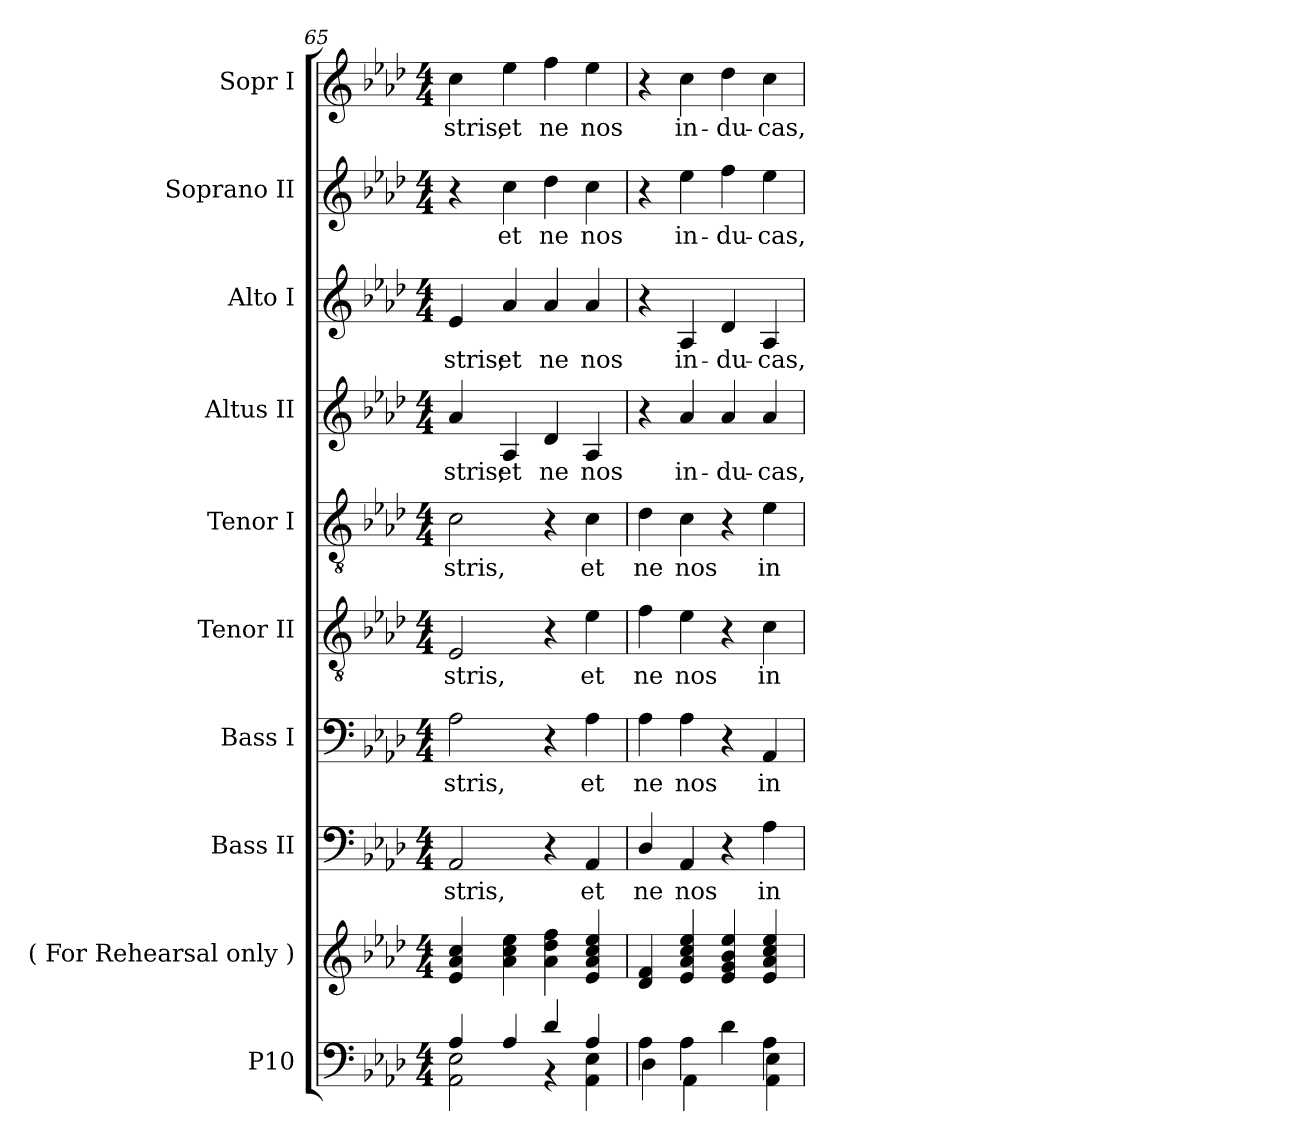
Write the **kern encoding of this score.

**kern	**kern	**kern	**text	**kern	**text	**kern	**text	**kern	**text	**kern	**text	**kern	**text	**kern	**text	**kern	**text
*part10	*part9	*part8	*part8	*part7	*part7	*part6	*part6	*part5	*part5	*part4	*part4	*part3	*part3	*part2	*part2	*part1	*part1
*staff10	*staff9	*staff8	*staff8	*staff7	*staff7	*staff6	*staff6	*staff5	*staff5	*staff4	*staff4	*staff3	*staff3	*staff2	*staff2	*staff1	*staff1
*I"P10	*I"( For Rehearsal  only )	*I"Bass II	*	*I"Bass I	*	*I"Tenor II	*	*I"Tenor I	*	*I"Altus II	*	*I"Alto I	*	*I"Soprano II	*	*I"Sopr I	*
*	*I'Reh.	*I'B-II	*	*I'B-I	*	*I'T-II	*	*I'T-I	*	*I'A-II	*	*I'A-I	*	*I'S-II	*	*I'S-I	*
*clefF4	*clefG2	*clefF4	*	*clefF4	*	*clefGv2	*	*clefGv2	*	*clefG2	*	*clefG2	*	*clefG2	*	*clefG2	*
*	*	*	*	*	*	*ITrd7c12	*	*ITrd7c12	*	*	*	*	*	*	*	*	*
*k[b-e-a-d-]	*k[b-e-a-d-]	*k[b-e-a-d-]	*	*k[b-e-a-d-]	*	*k[b-e-a-d-]	*	*k[b-e-a-d-]	*	*k[b-e-a-d-]	*	*k[b-e-a-d-]	*	*k[b-e-a-d-]	*	*k[b-e-a-d-]	*
*A-:	*A-:	*A-:	*	*A-:	*	*A-:	*	*A-:	*	*A-:	*	*A-:	*	*A-:	*	*A-:	*
*M4/4	*M4/4	*M4/4	*	*M4/4	*	*M4/4	*	*M4/4	*	*M4/4	*	*M4/4	*	*M4/4	*	*M4/4	*
=65	=65	=65	=65	=65	=65	=65	=65	=65	=65	=65	=65	=65	=65	=65	=65	=65	=65
*^	*	*	*	*	*	*	*	*	*	*	*	*	*	*	*	*	*
!	!	!	!	!LO:LY:b:color=#000000	!	!	!	!	!	!	!	!	!	!	!	!	!	!
!	!	!	!	!	!	!LO:LY:b:color=#000000	!	!	!	!	!	!	!	!	!	!	!	!
!	!	!	!	!	!	!	!	!LO:LY:b:color=#000000	!	!	!	!	!	!	!	!	!	!
!	!	!	!	!	!	!	!	!	!	!LO:LY:b:color=#000000	!	!	!	!	!	!	!	!
!	!	!	!	!	!	!	!	!	!	!	!	!LO:LY:b:color=#000000	!	!	!	!	!	!
!	!	!	!	!	!	!	!	!	!	!	!	!	!	!LO:LY:b:color=#000000	!	!	!	!
!	!	!	!	!	!	!	!	!	!	!	!	!	!	!	!	!	!	!LO:LY:b:color=#000000
4A-i/	2AA-i\ 2E-i	4e-i/ 4a-i 4cci	2AA-i/	-stris,	2A-i\	-stris,	2EE-i/	-stris,	2Ci\	-stris,	4a-i/	-stris;	4e-i/	-stris;	4r	.	4cci\	-stris,
!	!	!	!	!	!	!	!	!	!	!	!	!LO:LY:b:color=#000000	!	!	!	!	!	!
!	!	!	!	!	!	!	!	!	!	!	!	!	!	!LO:LY:b:color=#000000	!	!	!	!
!	!	!	!	!	!	!	!	!	!	!	!	!	!	!	!	!LO:LY:b:color=#000000	!	!
!	!	!	!	!	!	!	!	!	!	!	!	!	!	!	!	!	!	!LO:LY:b:color=#000000
4A-i/	.	4a-i\ 4cci 4ee-i	.	.	.	.	.	.	.	.	4A-i/	et	4a-i/	et	4cci\	et	4ee-i\	et
!	!	!	!	!	!	!	!	!	!	!	!	!LO:LY:b:color=#000000	!	!	!	!	!	!
!	!	!	!	!	!	!	!	!	!	!	!	!	!	!LO:LY:b:color=#000000	!	!	!	!
!	!	!	!	!	!	!	!	!	!	!	!	!	!	!	!	!LO:LY:b:color=#000000	!	!
!	!	!	!	!	!	!	!	!	!	!	!	!	!	!	!	!	!	!LO:LY:b:color=#000000
4d-i/	4r	4a-i\ 4dd-i 4ffi	4r	.	4r	.	4r	.	4r	.	4d-i/	ne	4a-i/	ne	4dd-i\	ne	4ffi\	ne
!	!	!	!	!LO:LY:b:color=#000000	!	!	!	!	!	!	!	!	!	!	!	!	!	!
!	!	!	!	!	!	!LO:LY:b:color=#000000	!	!	!	!	!	!	!	!	!	!	!	!
!	!	!	!	!	!	!	!	!LO:LY:b:color=#000000	!	!	!	!	!	!	!	!	!	!
!	!	!	!	!	!	!	!	!	!	!LO:LY:b:color=#000000	!	!	!	!	!	!	!	!
!	!	!	!	!	!	!	!	!	!	!	!	!LO:LY:b:color=#000000	!	!	!	!	!	!
!	!	!	!	!	!	!	!	!	!	!	!	!	!	!LO:LY:b:color=#000000	!	!	!	!
!	!	!	!	!	!	!	!	!	!	!	!	!	!	!	!	!LO:LY:b:color=#000000	!	!
!	!	!	!	!	!	!	!	!	!	!	!	!	!	!	!	!	!	!LO:LY:b:color=#000000
4A-i/	4AA-i\ 4E-i	4e-i/ 4a-i 4cci 4ee-i	4AA-i/	et	4A-i\	et	4E-i\	et	4Ci\	et	4A-i/	nos	4a-i/	nos	4cci\	nos	4ee-i\	nos
=66	=66	=66	=66	=66	=66	=66	=66	=66	=66	=66	=66	=66	=66	=66	=66	=66	=66	=66
!	!	!	!	!LO:LY:b:color=#000000	!	!	!	!	!	!	!	!	!	!	!	!	!	!
!	!	!	!	!	!	!LO:LY:b:color=#000000	!	!	!	!	!	!	!	!	!	!	!	!
!	!	!	!	!	!	!	!	!LO:LY:b:color=#000000	!	!	!	!	!	!	!	!	!	!
!	!	!	!	!	!	!	!	!	!	!LO:LY:b:color=#000000	!	!	!	!	!	!	!	!
4A-i\	4D-i\	4d-i/ 4fi	4D-i/	ne	4A-i\	ne	4Fi\	ne	4D-i\	ne	4r	.	4r	.	4r	.	4r	.
!	!	!	!	!LO:LY:b:color=#000000	!	!	!	!	!	!	!	!	!	!	!	!	!	!
!	!	!	!	!	!	!LO:LY:b:color=#000000	!	!	!	!	!	!	!	!	!	!	!	!
!	!	!	!	!	!	!	!	!LO:LY:b:color=#000000	!	!	!	!	!	!	!	!	!	!
!	!	!	!	!	!	!	!	!	!	!LO:LY:b:color=#000000	!	!	!	!	!	!	!	!
!	!	!	!	!	!	!	!	!	!	!	!	!LO:LY:b:color=#000000	!	!	!	!	!	!
!	!	!	!	!	!	!	!	!	!	!	!	!	!	!LO:LY:b:color=#000000	!	!	!	!
!	!	!	!	!	!	!	!	!	!	!	!	!	!	!	!	!LO:LY:b:color=#000000	!	!
!	!	!	!	!	!	!	!	!	!	!	!	!	!	!	!	!	!	!LO:LY:b:color=#000000
4A-i\	4AA-i\	4e-i/ 4a-i 4cci 4ee-i	4AA-i/	nos	4A-i\	nos	4E-i\	nos	4Ci\	nos	4a-i/	in-	4A-i/	in-	4ee-i\	in-	4cci\	in-
!	!	!	!	!	!	!	!	!	!	!	!	!LO:LY:b:color=#000000	!	!	!	!	!	!
!	!	!	!	!	!	!	!	!	!	!	!	!	!	!LO:LY:b:color=#000000	!	!	!	!
!	!	!	!	!	!	!	!	!	!	!	!	!	!	!	!	!LO:LY:b:color=#000000	!	!
!	!	!	!	!	!	!	!	!	!	!	!	!	!	!	!	!	!	!LO:LY:b:color=#000000
4d-i\	4ryy	4e-i/ 4gi 4b-i 4ee-i	4r	.	4r	.	4r	.	4r	.	4a-i/	-du-	4d-i/	-du-	4ffi\	-du-	4dd-i\	-du-
!	!	!	!	!LO:LY:b:color=#000000	!	!	!	!	!	!	!	!	!	!	!	!	!	!
!	!	!	!	!	!	!LO:LY:b:color=#000000	!	!	!	!	!	!	!	!	!	!	!	!
!	!	!	!	!	!	!	!	!LO:LY:b:color=#000000	!	!	!	!	!	!	!	!	!	!
!	!	!	!	!	!	!	!	!	!	!LO:LY:b:color=#000000	!	!	!	!	!	!	!	!
!	!	!	!	!	!	!	!	!	!	!	!	!LO:LY:b:color=#000000	!	!	!	!	!	!
!	!	!	!	!	!	!	!	!	!	!	!	!	!	!LO:LY:b:color=#000000	!	!	!	!
!	!	!	!	!	!	!	!	!	!	!	!	!	!	!	!	!LO:LY:b:color=#000000	!	!
!	!	!	!	!	!	!	!	!	!	!	!	!	!	!	!	!	!	!LO:LY:b:color=#000000
4A-i\	4AA-i\ 4E-i	4e-i/ 4a-i 4cci 4ee-i	4A-i\	in-	4AA-i/	in-	4Ci\	in-	4E-i\	in-	4a-i/	-cas,	4A-i/	-cas,	4ee-i\	-cas,	4cci\	-cas,
*v	*v	*	*	*	*	*	*	*	*	*	*	*	*	*	*	*	*	*
=	=	=	=	=	=	=	=	=	=	=	=	=	=	=	=	=	=
*-	*-	*-	*-	*-	*-	*-	*-	*-	*-	*-	*-	*-	*-	*-	*-	*-	*-
